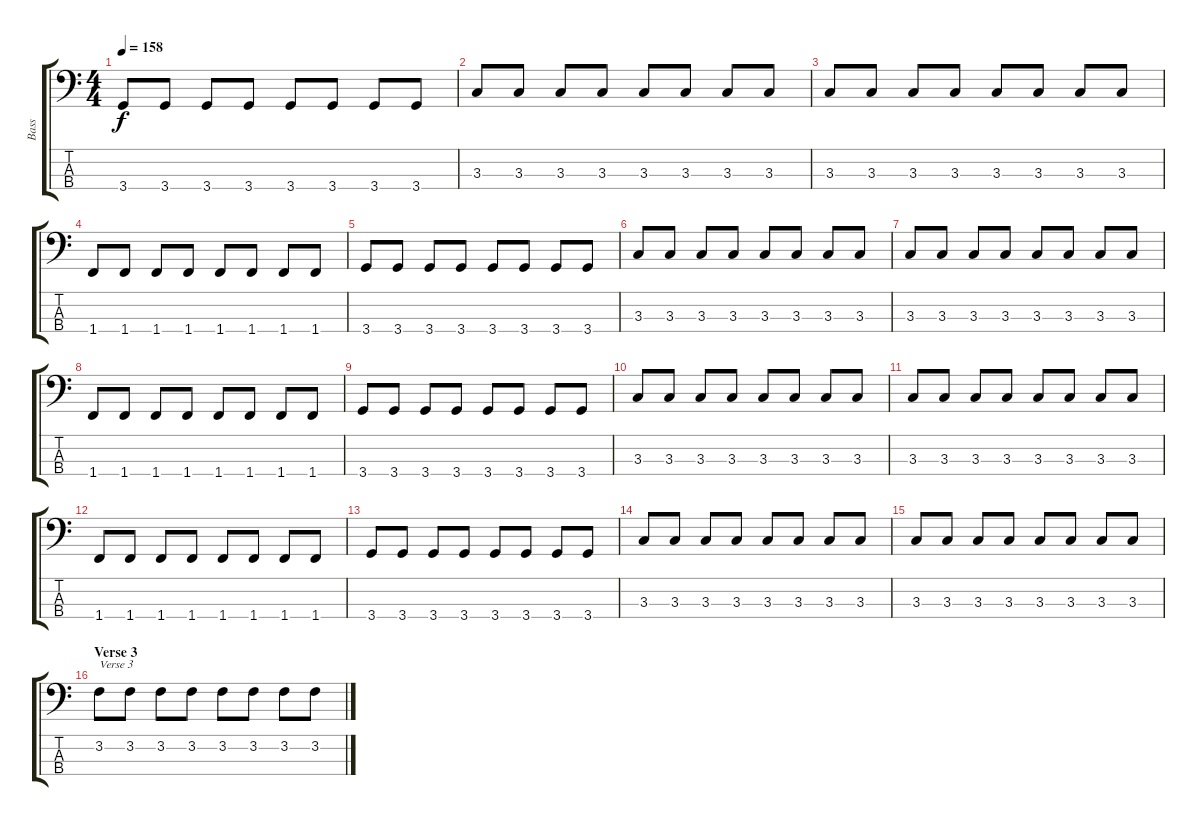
\track ("Bass" "Bass") {instrument electricbasspick}
\staff {score tabs}
\tuning (G2 D2 A1 E1) {hide}
\ts (4 4)
\tempo 158
\clef f4
\ks c
3.4.8{dy f} 3.4.8 3.4.8 3.4.8 3.4.8 3.4.8 3.4.8 3.4.8 |
3.3.8 3.3.8 3.3.8 3.3.8 3.3.8 3.3.8 3.3.8 3.3.8 |
3.3.8 3.3.8 3.3.8 3.3.8 3.3.8 3.3.8 3.3.8 3.3.8 |
1.4.8 1.4.8 1.4.8 1.4.8 1.4.8 1.4.8 1.4.8 1.4.8 |
3.4.8 3.4.8 3.4.8 3.4.8 3.4.8 3.4.8 3.4.8 3.4.8 |
3.3.8 3.3.8 3.3.8 3.3.8 3.3.8 3.3.8 3.3.8 3.3.8 |
3.3.8 3.3.8 3.3.8 3.3.8 3.3.8 3.3.8 3.3.8 3.3.8 |
1.4.8 1.4.8 1.4.8 1.4.8 1.4.8 1.4.8 1.4.8 1.4.8 |
3.4.8 3.4.8 3.4.8 3.4.8 3.4.8 3.4.8 3.4.8 3.4.8 |
3.3.8 3.3.8 3.3.8 3.3.8 3.3.8 3.3.8 3.3.8 3.3.8 |
3.3.8 3.3.8 3.3.8 3.3.8 3.3.8 3.3.8 3.3.8 3.3.8 |
1.4.8 1.4.8 1.4.8 1.4.8 1.4.8 1.4.8 1.4.8 1.4.8 |
3.4.8 3.4.8 3.4.8 3.4.8 3.4.8 3.4.8 3.4.8 3.4.8 |
3.3.8 3.3.8 3.3.8 3.3.8 3.3.8 3.3.8 3.3.8 3.3.8 |
3.3.8 3.3.8 3.3.8 3.3.8 3.3.8 3.3.8 3.3.8 3.3.8 |
\section ("" "Verse 3")
3.2.8{txt "Verse 3"} 3.2.8 3.2.8 3.2.8 3.2.8 3.2.8 3.2.8 3.2.8
